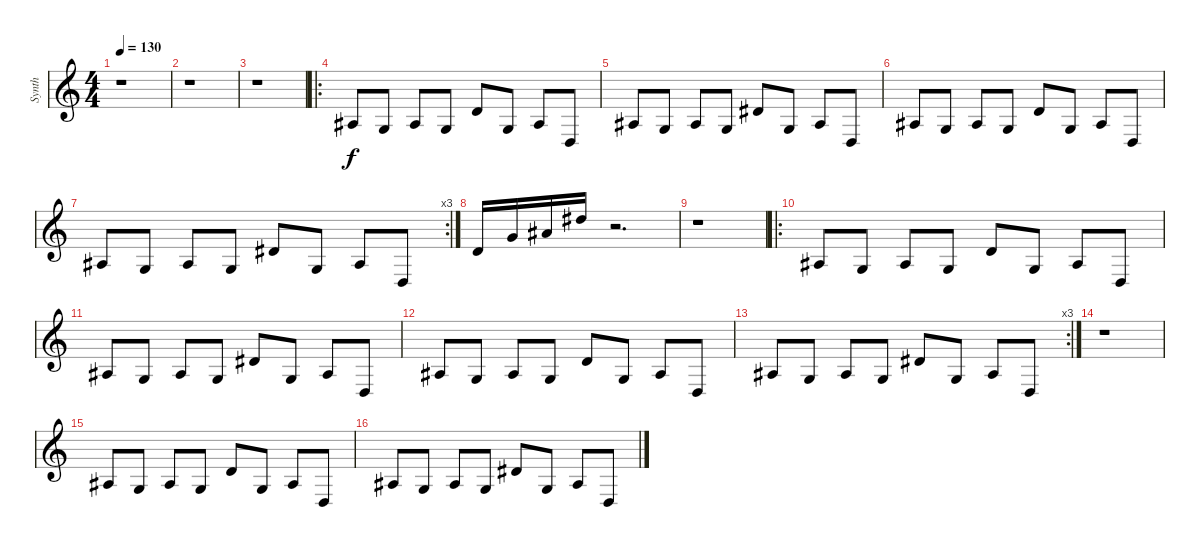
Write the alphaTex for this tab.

\track ("Synth" "Synth") {instrument electricpiano2}
\staff {score}
\tuning (E4 B3 G3 D3 A2 E2) {hide}
\ts (4 4)
\tempo 130
\clef g2
\ks c
r.1{dy f} |
r.1 |
r.1 |
\ro
3.3.8 0.3.8 3.3.8 0.3.8 3.2.8 0.3.8 3.3.8 0.4.8 |
3.3.8 0.3.8 3.3.8 0.3.8 4.2.8 0.3.8 3.3.8 0.4.8 |
3.3.8 0.3.8 3.3.8 0.3.8 3.2.8 0.3.8 3.3.8 0.4.8 |
\rc 3
3.3.8 0.3.8 3.3.8 0.3.8 4.2.8 0.3.8 3.3.8 0.4.8 |
3.2.16 3.1.16 6.1.16 11.1.16 r.2{d} |
r.1 |
\ro
3.3.8 0.3.8 3.3.8 0.3.8 3.2.8 0.3.8 3.3.8 0.4.8 |
3.3.8 0.3.8 3.3.8 0.3.8 4.2.8 0.3.8 3.3.8 0.4.8 |
3.3.8 0.3.8 3.3.8 0.3.8 3.2.8 0.3.8 3.3.8 0.4.8 |
\rc 3
3.3.8 0.3.8 3.3.8 0.3.8 4.2.8 0.3.8 3.3.8 0.4.8 |
r.1 |
3.3.8 0.3.8 3.3.8 0.3.8 3.2.8 0.3.8 3.3.8 0.4.8 |
3.3.8 0.3.8 3.3.8 0.3.8 4.2.8 0.3.8 3.3.8 0.4.8
